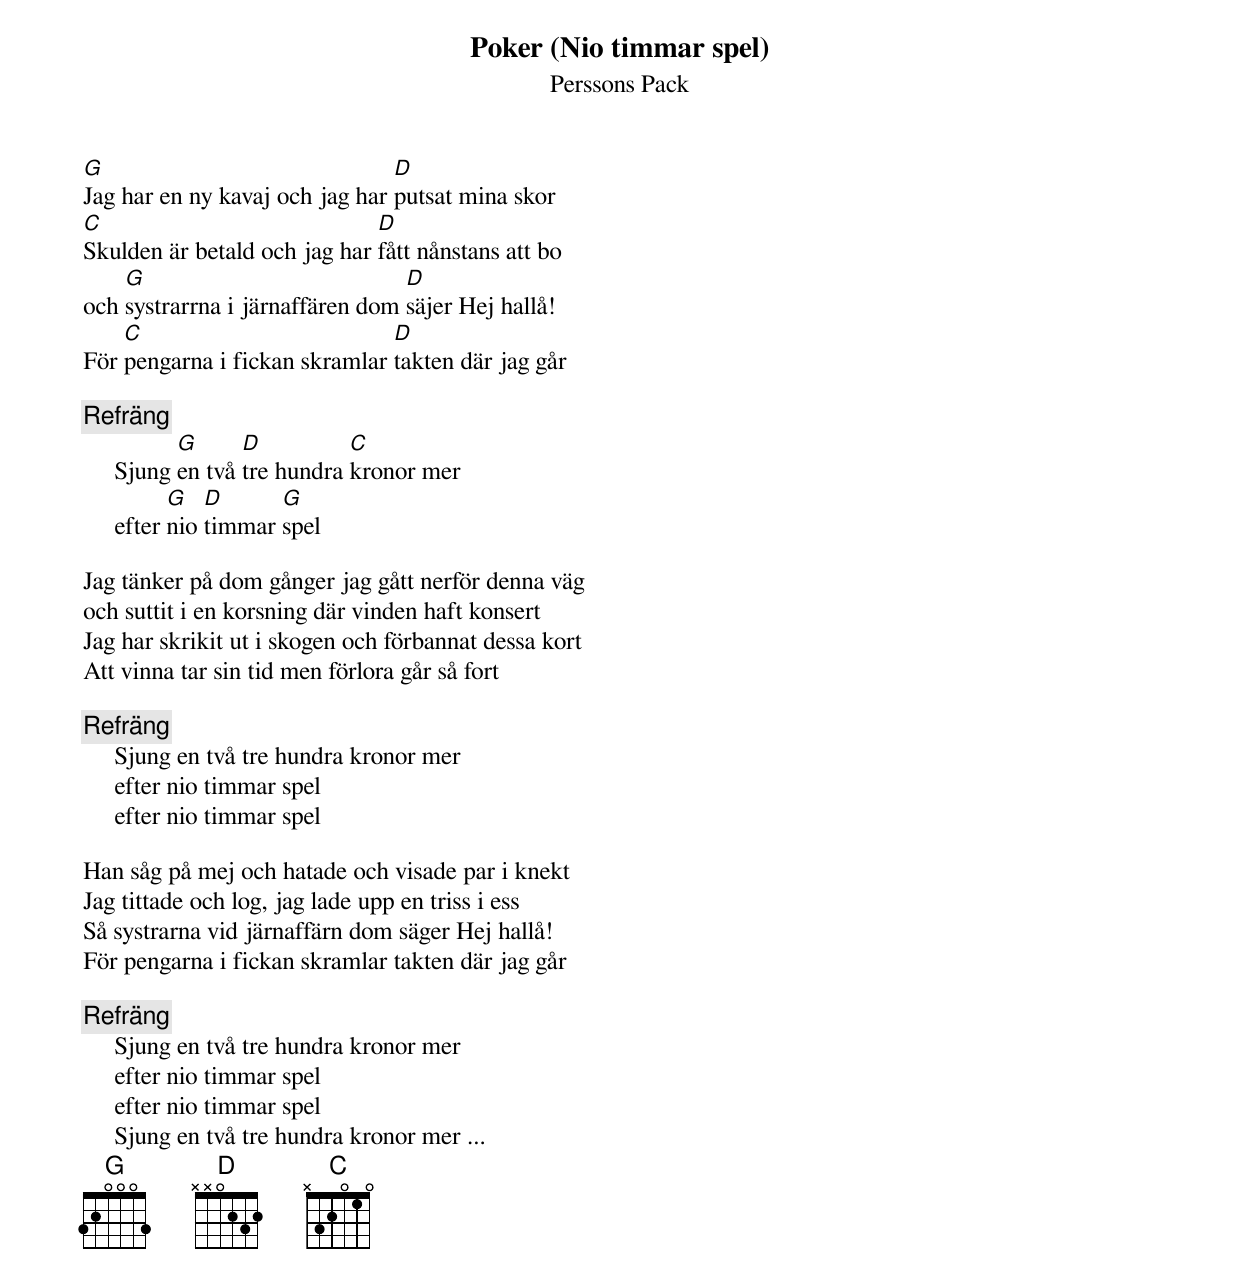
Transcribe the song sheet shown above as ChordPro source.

{t:Poker (Nio timmar spel)}
{st:Perssons Pack}
[G]Jag har en ny kavaj och jag har [D]putsat mina skor
[C]Skulden är betald och jag har [D]fått nånstans att bo
och [G]systrarrna i järnaffären dom [D]säjer Hej hallå!
För [C]pengarna i fickan skramlar [D]takten där jag går

{c:Refräng}
     Sjung [G]en två [D]tre hundra [C]kronor mer
     efter [G]nio [D]timmar [G]spel

Jag tänker på dom gånger jag gått nerför denna väg
och suttit i en korsning där vinden haft konsert
Jag har skrikit ut i skogen och förbannat dessa kort
Att vinna tar sin tid men förlora går så fort

{c:Refräng}
     Sjung en två tre hundra kronor mer
     efter nio timmar spel
     efter nio timmar spel

Han såg på mej och hatade och visade par i knekt
Jag tittade och log, jag lade upp en triss i ess
Så systrarna vid järnaffärn dom säger Hej hallå!
För pengarna i fickan skramlar takten där jag går

{c:Refräng}
     Sjung en två tre hundra kronor mer
     efter nio timmar spel
     efter nio timmar spel
     Sjung en två tre hundra kronor mer ...
